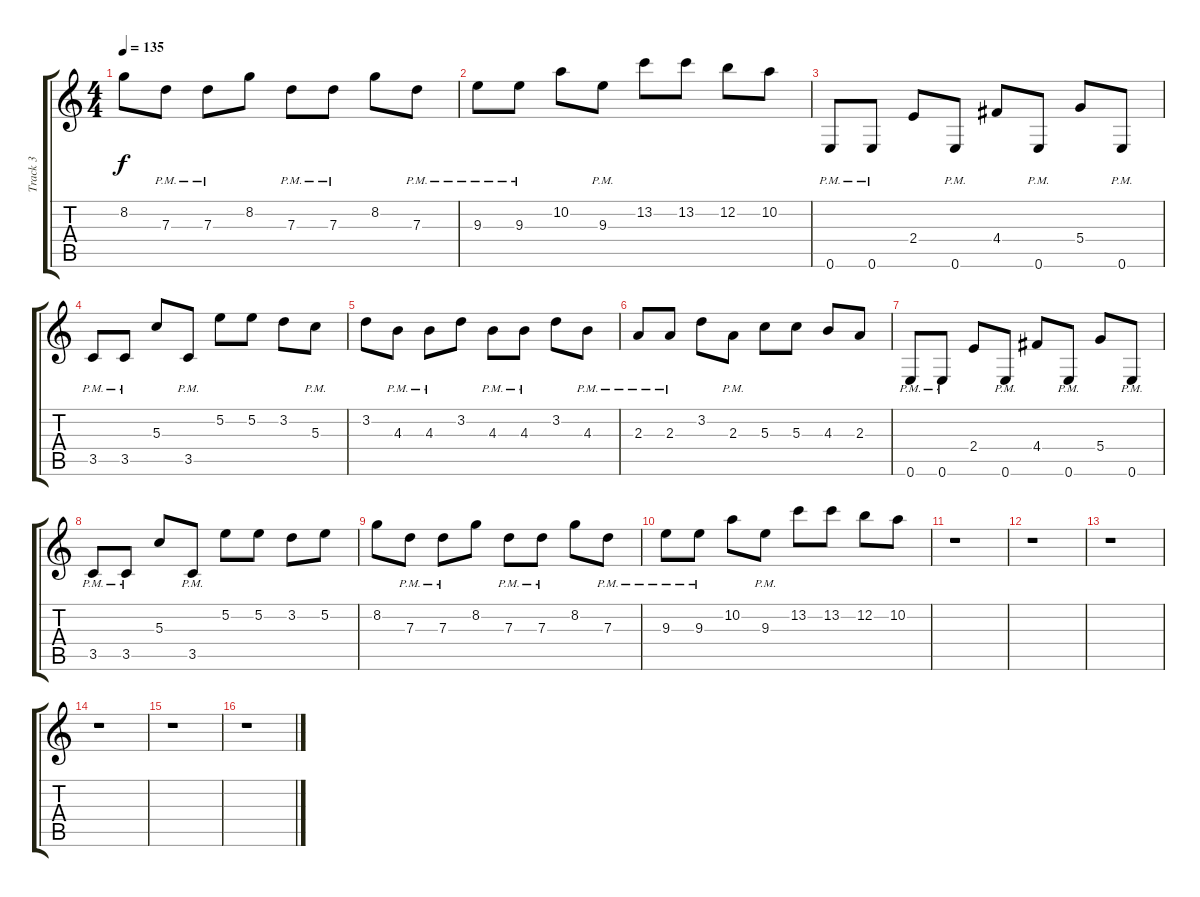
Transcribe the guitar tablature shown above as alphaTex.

\track ("Track 3" "Track 3") {instrument distortionguitar}
\staff {score tabs}
\tuning (E4 B3 G3 D3 A2 E2) {hide}
\ts (4 4)
\tempo 135
\clef g2
\ks c
8.2.8{dy f} 7.3{pm}.8 7.3{pm}.8 8.2.8 7.3{pm}.8 7.3{pm}.8 8.2.8 7.3{pm}.8 |
9.3{pm}.8 9.3{pm}.8 10.2.8 9.3{pm}.8 13.2.8 13.2.8 12.2.8 10.2.8 |
0.6{pm}.8 0.6{pm}.8 2.4.8 0.6{pm}.8 4.4.8 0.6{pm}.8 5.4.8 0.6{pm}.8 |
3.5{pm}.8 3.5{pm}.8 5.3.8 3.5{pm}.8 5.2.8 5.2.8 3.2.8 5.3{pm}.8 |
3.2.8 4.3{pm}.8 4.3{pm}.8 3.2.8 4.3{pm}.8 4.3{pm}.8 3.2.8 4.3{pm}.8 |
2.3{pm}.8 2.3{pm}.8 3.2.8 2.3{pm}.8 5.3.8 5.3.8 4.3.8 2.3.8 |
0.6{pm}.8 0.6{pm}.8 2.4.8 0.6{pm}.8 4.4.8 0.6{pm}.8 5.4.8 0.6{pm}.8 |
3.5{pm}.8 3.5{pm}.8 5.3.8 3.5{pm}.8 5.2.8 5.2.8 3.2.8 5.2.8 |
8.2.8 7.3{pm}.8 7.3{pm}.8 8.2.8 7.3{pm}.8 7.3{pm}.8 8.2.8 7.3{pm}.8 |
9.3{pm}.8 9.3{pm}.8 10.2.8 9.3{pm}.8 13.2.8 13.2.8 12.2.8 10.2.8 |
r.1 |
r.1 |
r.1 |
r.1 |
r.1 |
r.1
